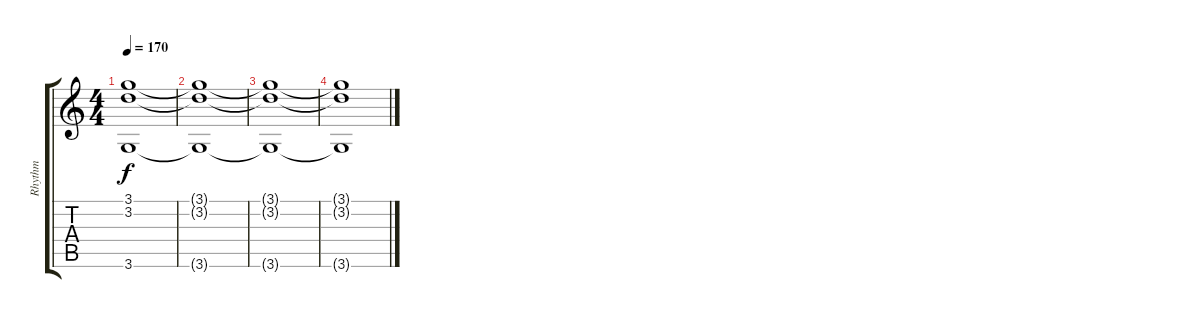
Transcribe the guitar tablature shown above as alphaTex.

\track ("Rhythm" "Rhythm") {instrument overdrivenguitar}
\staff {score tabs}
\tuning (E4 B3 G3 D3 A2 E2) {hide}
\ts (4 4)
\tempo 170
\clef g2
\ks c
(3.1 3.2 3.6).1{dy f} |
(3.1{t} 3.2{t} 3.6{t}).1 |
(3.1{t} 3.2{t} 3.6{t}).1 |
(3.1{t} 3.2{t} 3.6{t}).1
